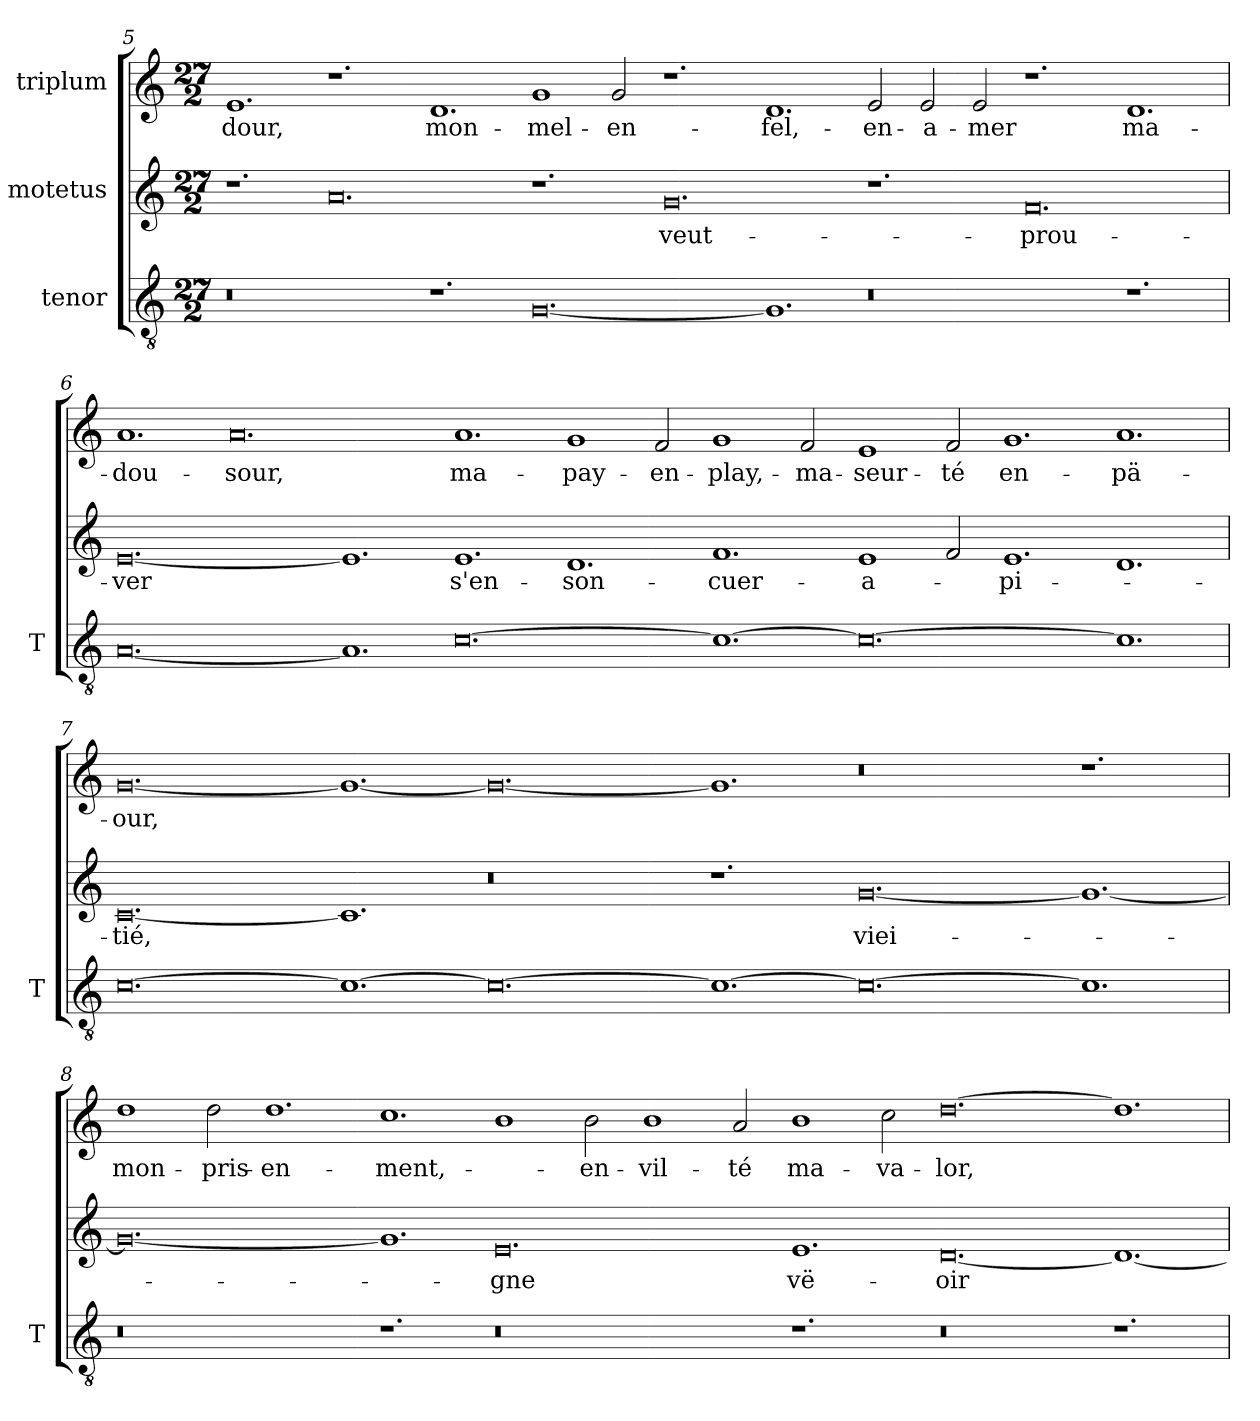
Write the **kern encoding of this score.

**kern	**kern	**text	**kern	**text
*part3	*part2	*part2	*part1	*part1
*staff3	*staff2	*staff2	*staff1	*staff1
*I"tenor	*I"motetus	*	*I"triplum	*
*I'T	*	*	*	*
!!LO:PB:g=z
*clefGv2	*clefG2	*	*clefG2	*
*k[]	*k[]	*	*k[]	*
*C:	*C:	*	*C:	*
*M27/2	*M27/2	*	*M27/2	*
=5	=5	=5	=5	=5
0.r	1.r	.	1.e/	-dour,
.	0.a/	.	1.r	.
1.r	.	.	1.d/	mon-
[0.G/	1.r	.	1g/	mel-
.	.	.	2g/	en-
.	0.g/	veut-	1.r	.
1.G/]	.	.	1.d/	fel,-
0.r	1.r	.	2e/	en-
.	.	.	2e/	a-
.	.	.	2e/	-mer
.	0.f/	prou-	1.r	.
1.r	.	.	1.d/	ma-
!!LO:LB:g=z
=6	=6	=6	=6	=6
[0.A/	[0.e/	-ver	1.a/	dou-
.	.	.	0.a/	-sour,
1.A/]	1.e/]	.	.	.
[0.c\	1.e/	s'en-	1.a/	ma-
.	1.d/	son-	1g/	pay-
.	.	.	2f/	en-
1.c\_	1.f/	cuer-	1g/	play,-
.	.	.	2f/	ma-
0.c\_	1e/	a-	1e/	seur-
.	2f/	.	2f/	-té
.	1.e/	pi-	1.g/	en-
1.c\]	1.d/	.	1.a/	pä-
=7	=7	=7	=7	=7
[0.c\	[0.c/	-tié,	[0.g/	-our,
1.c\_	1.c/]	.	1.g/_	.
0.c\_	0.r	.	0.g/_	.
1.c\_	1.r	.	1.g/]	.
0.c\_	[0.g/	viei-	0.r	.
1.c\]	1.g/_	.	1.r	.
!!LO:LB:g=z
=8	=8	=8	=8	=8
0.r	0.g/_	.	1dd\	mon-
.	.	.	2dd\	pris-
.	.	.	1.dd\	en-
1.r	1.g/]	.	1.cc\	ment,-
0.r	0.e/	-gne	1b\	.
.	.	.	2b\	en-
.	.	.	1b\	vil-
.	.	.	2a/	-té
1.r	1.e/	vë-	1b\	ma-
.	.	.	2cc\	va-
0.r	[0.d/	-oir	[0.dd\	-lor,
1.r	1.d/_	.	1.dd\]	.
=	=	=	=	=
*-	*-	*-	*-	*-
